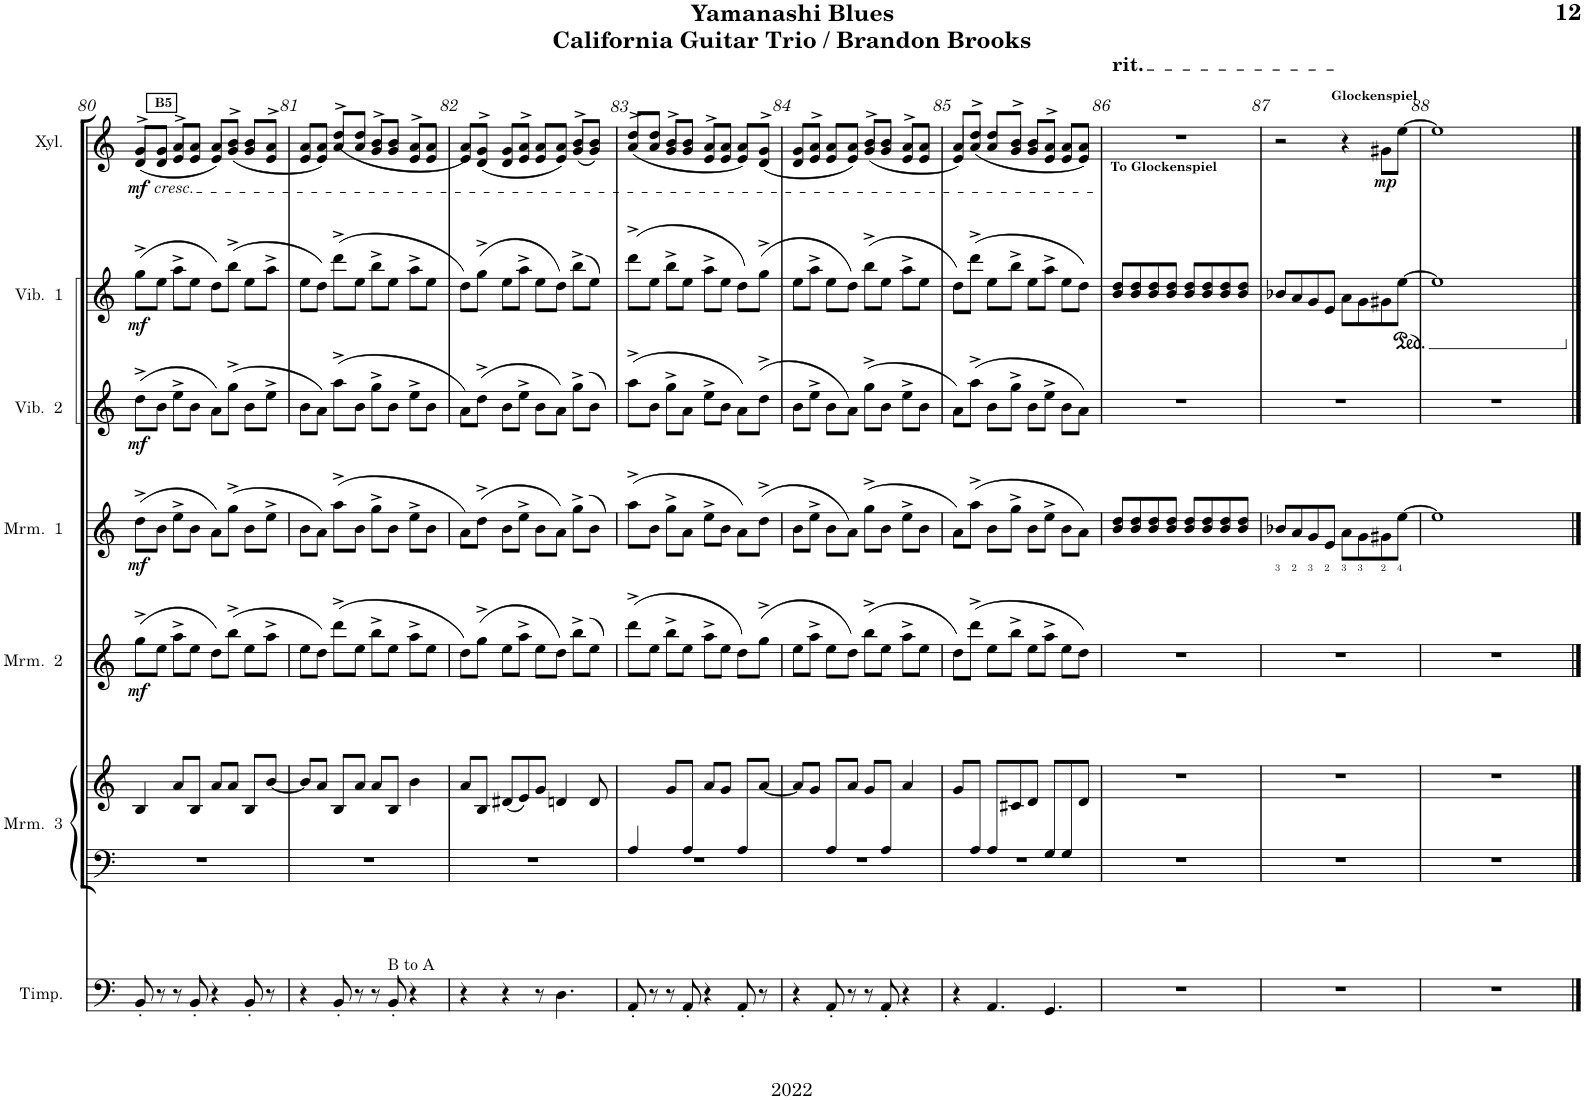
**kern	**dynam	**kern	**kern	**kern	**kern	**kern	**kern	**kern	**kern	**kern	**kern	**dynam	**kern	**dynam	**kern	**dynam	**kern	**dynam	**kern	**dynam
*part13	*part13	*part12	*part11	*part10	*part9	*part9	*part8	*part7	*part6	*part6	*part5	*part5	*part4	*part4	*part3	*part3	*part2	*part2	*part1	*part1
*staff15	*staff15	*staff14	*staff13	*staff12	*staff11	*staff10	*staff9	*staff8	*staff7	*staff6	*staff5	*staff5	*staff4	*staff4	*staff3	*staff3	*staff2	*staff2	*staff1	*staff1
*I"Xylophone	*	*I"Glockenspiel	*I"Guitar 3	*I"Guitar 2	*I"Guitar 1	*	*I"Electric Bass	*I"Timpani	*I"Marimba 3	*	*I"Marimba 2	*	*I"Marimba 1	*	*I"Vibraphone 2	*	*I"Vibraphone 1	*	*I"Glock / Xylo	*
*I'Xyl.	*	*I'Glock.	*I'Gtr.  2	*I'Gtr.  2	*I'Gtr.  1	*	*I'El. B.	*I'Timp.	*I'Mrm.  3	*	*I'Mrm.  2	*	*I'Mrm.  1	*	*I'Vib.  2	*	*I'Vib.  1	*	*I'Glock / Xylo	*
!!LO:PB:g=z
*clefG2	*	*clefG2	*clefG2	*clefG2	*clefF4	*clefG2	*clefF4	*clefF4	*clefF4	*clefG2	*clefG2	*	*clefG2	*	*clefG2	*	*clefG2	*	*clefG2	*
*Trd-7c-12	*	*Trd-14c-24	*	*	*	*	*Trd7c12	*	*	*	*	*	*	*	*	*	*	*	*Trd-7c-12	*
*k[]	*	*k[]	*k[]	*k[]	*k[]	*k[]	*k[]	*k[]	*k[]	*k[]	*k[]	*	*k[]	*	*k[]	*	*k[]	*	*k[]	*
*M4/4	*	*M4/4	*M4/4	*M4/4	*M4/4	*M4/4	*M4/4	*M4/4	*M4/4	*M4/4	*M4/4	*	*M4/4	*	*M4/4	*	*M4/4	*	*M4/4	*
!!LO:REH:place=s1:a:B:cj:fs=8:t=B5
=80	=80	=80	=80	=80	=80	=80	=80	=80	=80	=80	=80	=80	=80	=80	=80	=80	=80	=80	=80	=80
*^	*	*	*	*	*	*	*	*	*	*	*	*	*	*	*	*	*	*	*^	*
!	!	!	!	!	!	!	!	!	!	!	!	!	!	!	!	!	!	!	!	!LO:TX:b:i:t=cresc.	!	!
!	!	!LO:DY:b	!	!	!	!	!	!	!	!	!	!	!LO:DY:b	!	!LO:DY:b	!	!LO:DY:b	!	!LO:DY:b	!	!	!LO:DY:b
8d^/L	8g/L	f	1r	(8gg\L	(8dd\L	8ryy	4B	8B'	8BB'/	1r	4B/	(8gg^\L	mf	(8dd^\L	mf	(8dd^\L	mf	(8gg^\L	mf	(<8d^/L	8g/L	mf
8d/J	8g/J	.	.	8ee\J	8b\J	8ryy	.	8r	8r	.	.	8ee\J	.	8b\J	.	8b\J	.	8ee\J	.	8d/J	8g/J	.
8e^/L	8a/L	.	.	8aa\L	8ee\L	4ryy	8a/L	8r	8r	.	8a/L	8aa^\L	.	8ee^\L	.	8ee^\L	.	8aa^\L	.	8e^/L	8a/L	.
8e/J	8a/J	.	.	8ee\J	8b\J	.	8B/J	8B'	8BB'/	.	8B/J	8ee\J	.	8b\J	.	8b\J	.	8ee\J	.	8e/J	8a/J	.
8e	8a/L	.	.	8dd\L)	8a\L)	2ryy	8a/L	4r	4r	.	8a/L	8dd\L)	.	8a\L)	.	8a\L)	.	8dd\L)	.	8e/)	8a/L	.
8ryy	8g^/ 8b^/J	.	.	(8bb\J	(8gg\J	.	8a/J	.	.	.	8a/J	(8bb^\J	.	(8gg^\J	.	(8gg^\J	.	(8bb^\J	.	8ryy	(<8g/^ 8b/^J	.
8ryy	8g/ 8b/L	.	.	8b\L	8b\L	.	8B/L	8B'	8BB'/	.	8B/L	8ee\L	.	8b\L	.	8b\L	.	8ee\L	.	8ryy	8g/ 8b/L	.
8ryy	8e^/ 8a^/J	.	.	8aa\J	8ee\J	.	[8b/J	8r	8r	.	[8b/J	8aa^\J	.	8ee^\J	.	8ee^\J	.	8aa^\J	.	8ryy	8e/^ 8a/^J	.
=81	=81	=81	=81	=81	=81	=81	=81	=81	=81	=81	=81	=81	=81	=81	=81	=81	=81	=81	=81	=81	=81	=81
8ryy	8e/ 8a/L	.	1r	8ee\L	8b/L	1ryy	8b/L]	4r	4r	1r	8b/L]	8ee\L	.	8b\L	.	8b\L	.	8ee\L	.	8ryy	8e/ 8a/L	.
8ryy	8e/ 8a/J	.	.	8dd\J)	8a/J)	.	8a/J	.	.	.	8a/J	8dd\J)	.	8a\J)	.	8a\J)	.	8dd\J)	.	8ryy	8e/ 8a/J)	.
8a^/L	8dd\L	.	.	(8ddd\L	(8aa\L	.	8B/L	8B'	8BB'/	.	8B/L	(8ddd^\L	.	(8aa^\L	.	(8aa^\L	.	(8ddd^\L	.	8a^>/L	(8dd/L	.
8a/J	8dd\J	.	.	8ee\J	8b\J	.	8a/J	8r	8r	.	8a/J	8ee\J	.	8b\J	.	8b\J	.	8ee\J	.	8a/J	8dd/J	.
8g^/L	8b\L	.	.	8bb\L	8gg\L	.	8a/L	8r	8r	.	8a/L	8bb^\L	.	8gg^\L	.	8gg^\L	.	8bb^\L	.	8g^>/L	8b/L	.
!	!	!	!	!	!	!	!	!	!LO:TX:a:t=B to A	!	!	!	!	!	!	!	!	!	!	!	!	!
8g/J	8b\J	.	.	8ee\J	8b\J	.	8B/J	8B'	8BB'/	.	8B/J	8ee\J	.	8b\J	.	8b\J	.	8ee\J	.	8g/	8b/J	.
8e^/L	8a/L	.	.	8aa\L	8ee\L	.	4b	4r	4r	.	4b\	8aa^\L	.	8ee^\L	.	8ee^\L	.	8aa^\L	.	8e^>/	8a/L	.
8e/J	8a/J	.	.	8ee\J	8b\J	.	.	.	.	.	.	8ee\J	.	8b\J	.	8b\J	.	8ee\J	.	8e/J	8a/J	.
=82	=82	=82	=82	=82	=82	=82	=82	=82	=82	=82	=82	=82	=82	=82	=82	=82	=82	=82	=82	=82	=82	=82
8e	8a/L	.	1r	8dd\L)	8a\L)	1r	8a/L	4r	4r	1r	8a/L	8dd\L)	.	8a\L)	.	8a\L)	.	8dd\L)	.	8e/L	8a/L)	.
8ryy	8d^/ 8g^/J	.	.	(8gg\J	(8dd\J	.	8B/J	.	.	.	8B/J	(8gg^\J	.	(8dd^\J	.	(8dd^\J	.	(8gg^\J	.	8ryy	(<8d/^> 8g/^>J	.
8ryy	8d/ 8g/L	.	.	8ee\L	8b\L	.	(8d#X/L	4r	4r	.	(8d#X/L	8ee\L	.	8b\L	.	8b\L	.	8ee\L	.	8ryy	8d/ 8g/L	.
8ryy	8e^/ 8a^/J	.	.	8aa\J	8ee\J	.	8e/J)	.	.	.	8e/)	8aa^\J	.	8ee^\J	.	8ee^\J	.	8aa^\J	.	8ryy	8e/^> 8a/^>J	.
8ryy	8e/ 8a/L	.	.	8ee\L	8b/L	.	8g	8r	8r	.	8g/J	8ee\L	.	8b\L	.	8b\L	.	8ee\L	.	8ryy	8e/ 8a/L	.
8ryy	8e/ 8a/J	.	.	8dd\J)	8a/J)	.	4dn	4.D	4.D\	.	4dn/	8dd\J)	.	8a\J)	.	8a\J)	.	8dd\J)	.	8ryy	8e/ 8a/J)	.
8g^/L	8b\L	.	.	(8bb\L	(8gg\L	.	.	.	.	.	.	(8bb^\L	.	(8gg^\L	.	(8gg^\L	.	(8bb^\L	.	(<8g^>/L	8b/L	.
8g/J	8b\J	.	.	8ee\J)	8b\J)	.	8d	.	.	.	8d/	8ee\J)	.	8b\J)	.	8b\J)	.	8ee\J)	.	8g/J)	8b/J	.
=83	=83	=83	=83	=83	=83	=83	=83	=83	=83	=83	=83	=83	=83	=83	=83	=83	=83	=83	=83	=83	=83	=83
*	*	*	*	*	*	*^	*	*	*	*^	*	*	*	*	*	*	*	*	*	*	*	*
8a^/L	8dd\L	.	1r	(8ddd\L	(8aa\L	4A	1ryy	4ryy	8A'	8AA'/	4A/	1r	4ryy	(8ddd^\L	.	(8aa^\L	.	(8aa^\L	.	(8ddd^\L	.	(<8a^>/L	8dd/L	.
8a/J	8dd\J	.	.	8ee\J	8b\J	.	.	.	8r	8r	.	.	.	8ee\J	.	8b\J	.	8b\J	.	8ee\J	.	8a/	8dd/J	.
8g^/L	8b\L	.	.	8bb\L	8gg\L	8ryy	.	8g/L	8r	8r	8ryy	.	8g/L	8bb^\L	.	8gg^\L	.	8gg^\L	.	8bb^\L	.	8g^>/	8b/L	.
8g/J	8b\J	.	.	8ee\J	8a\J	8A\L	.	8ryy	8A'	8AA'/	8A/J	.	8ryy	8ee\J	.	8a\J	.	8a\J	.	8ee\J	.	8g/J	8b/J	.
8e^/L	8a/L	.	.	8aa\L	8ee\L	4ryy	.	8a/	4r	4r	4ryy	.	8a/L	8aa^\L	.	8ee^\L	.	8ee^\L	.	8aa^\L	.	8e^>/L	8a/L	.
8e/J	8a/J	.	.	8ee\J	8b\J	.	.	8g/J	.	.	.	.	8g/J	8ee\J	.	8b\J	.	8b\J	.	8ee\J	.	8e/	8a/J	.
8e	8a/L	.	.	8dd\L)	8a\L)	8A\J	.	8ryy	8A'	8AA'/	8A/L	.	8ryy	8dd\L)	.	8a\L)	.	8a\L)	.	8dd\L)	.	8e/J)	8a/L	.
8ryy	8d^/ 8g^/J	.	.	(8gg\J	(8dd\J	8ryy	.	[8aJ	8r	8r	8ryy	.	[8a/J	(8gg^\J	.	(8dd^\J	.	(8dd^\J	.	(8gg^\J	.	8ryy	(<8d/^> 8g/^>J	.
=84	=84	=84	=84	=84	=84	=84	=84	=84	=84	=84	=84	=84	=84	=84	=84	=84	=84	=84	=84	=84	=84	=84	=84	=84
8ryy	8d/ 8g/L	.	1r	8ee\L	8b\L	4ryy	1ryy	8a/L]	4r	4r	4ryy	1r	8a/L]	8ee\L	.	8b\L	.	8b\L	.	8ee\L	.	8ryy	8d/ 8g/L	.
8ryy	8e^/ 8a^/J	.	.	8aa\J	8ee\J	.	.	8g/J	.	.	.	.	8g/J	8aa^\J	.	8ee^\J	.	8ee^\J	.	8aa^\J	.	8ryy	8e/^> 8a/^>J	.
8ryy	8e/ 8a/L	.	.	8ee\L	8b/L	8A\L	.	8ryy	8A'	8AA'/	8A/L	.	8ryy	8ee\L	.	8b\L	.	8b\L	.	8ee\L	.	8ryy	8e/ 8a/L	.
8ryy	8e/ 8a/J	.	.	8dd\J)	8a/J)	4ryy	.	8a/L	8r	8r	4ryy	.	8a/J	8dd\J)	.	8a\J)	.	8a\J)	.	8dd\J)	.	8ryy	8e/ 8a/J)	.
8g^/L	8b\L	.	.	(8bb\L	(8gg\L	.	.	8g/J	8r	8r	.	.	8g/L	(8bb^\L	.	(8gg^\L	.	(8gg^\L	.	(8bb^\L	.	(<8g^>/L	8b/L	.
8g/J	8b\J	.	.	8ee\J	8b\J	8A\J	.	8ryy	8A'	8AA'/	8A/J	.	8ryy	8ee\J	.	8b\J	.	8b\J	.	8ee\J	.	8g/	8b/J	.
8e^/L	8a/L	.	.	8aa\L	8ee\L	4ryy	.	4a	4r	4r	4ryy	.	4a/	8aa^\L	.	8ee^\L	.	8ee^\L	.	8aa^\L	.	8e^>/	8a/L	.
8e/J	8a/J	.	.	8ee\J	8b\J	.	.	.	.	.	.	.	.	8ee\J	.	8b\J	.	8b\J	.	8ee\J	.	8e/J	8a/J	.
=85	=85	=85	=85	=85	=85	=85	=85	=85	=85	=85	=85	=85	=85	=85	=85	=85	=85	=85	=85	=85	=85	=85	=85	=85
8e/L	8a\L	.	1r	8dd\L)	8b\L)	8ryy	1ryy	8g	4r	4r	8ryy	1r	8g/L	8dd\L)	.	8a\L)	.	8a\L)	.	8dd\L)	.	8e/L)	8a/L	.
8a^/J	8dd\J	.	.	(8ddd\J	(8aa\J	8A	.	4ryy	.	.	8A/J	.	4ryy	(8ddd^\J	.	(8aa^\J	.	(8aa^\J	.	(8ddd^\J	.	(<8a^>/	8dd/J	.
8a/L	8dd\L	.	.	8ee\L	8b\L	8A	.	.	4.A	4.AA/	8A/L	.	.	8ee\L	.	8b\L	.	8b\L	.	8ee\L	.	8a/	8dd/L	.
8g^/J	8b\J	.	.	8bb\J	8gg\J	4ryy	.	8c#X/L	.	.	4ryy	.	8c#X/	8bb^\J	.	8gg^\J	.	8gg^\J	.	8bb^\J	.	8g^>/J	8b/J	.
8g/L	8b/L	.	.	8ee\L	8b\L	.	.	8d/J	.	.	.	.	8d/J	8ee\L	.	8b\L	.	8b\L	.	8ee\L	.	8g/L	8b/L	.
8e^/J	8a/J	.	.	8aa\J	8ee\J	4G	.	4.ryy	4.G	4.GG/	8G/L	.	4ryy	8aa^\J	.	8ee^\J	.	8ee^\J	.	8aa^\J	.	8e^>/	8a/J	.
8e/L	8a/L	.	.	8ee\L	8b/L	.	.	.	.	.	8G/	.	.	8ee\L	.	8b\L	.	8b\L	.	8ee\L	.	8e/	8a/L	.
8e/J	8a/J	.	.	8dd\J)	8a/J)	8G	.	.	.	.	8ryy	.	8d/J	8dd\J)	.	8a\J)	.	8a\J)	.	8dd\J)	.	8e/J)	8a/J	.
*v	*v	*	*	*	*	*v	*v	*	*	*	*v	*v	*	*	*	*	*	*	*	*	*	*v	*v	*
=86	=86	=86	=86	=86	=86	=86	=86	=86	=86	=86	=86	=86	=86	=86	=86	=86	=86	=86	=86	=86
*	*	*	*	*	*	*	*	*	*	*	*	*	*	*	*	*	*	*	*clefG2	*
*	*	*	*	*	*	*	*k[]	*k[]	*	*	*	*	*	*	*	*	*	*	*k[]	*
*^	*	*	*	*	*	*	*	*	*	*	*	*	*	*	*	*	*	*	*^	*
!	!	!	!	!	!	!	!	!	!	!	!	!	!	!	!	!	!	!	!	!LO:TX:b:B:t=To Glockenspiel	!	!
!	!	!	!	!	!	!	!	!	!	!	!	!	!	!	!	!	!	!	!	!LO:TX:a:t=rit.	!	!
*v	*v	*	*	*	*	*	*	*	*	*	*	*	*	*	*	*	*	*	*	*v	*v	*
1r	.	1r	1r	1r	1r	8b\ 8dd\L	1r	1r	1r	1r	1r	.	8b/ 8dd/L	.	1r	.	8b/ 8dd/L	.	1r	.
.	.	.	.	.	.	8b\ 8dd\J	.	.	.	.	.	.	8b/ 8dd/	.	.	.	8b/ 8dd/	.	.	.
.	.	.	.	.	.	8b\ 8dd\L	.	.	.	.	.	.	8b/ 8dd/	.	.	.	8b/ 8dd/	.	.	.
.	.	.	.	.	.	8b\ 8dd\J	.	.	.	.	.	.	8b/ 8dd/J	.	.	.	8b/ 8dd/J	.	.	.
.	.	.	.	.	.	8b\ 8dd\L	.	.	.	.	.	.	8b/ 8dd/L	.	.	.	8b/ 8dd/L	.	.	.
.	.	.	.	.	.	8b\ 8dd\J	.	.	.	.	.	.	8b/ 8dd/	.	.	.	8b/ 8dd/	.	.	.
.	.	.	.	.	.	8b\ 8dd\L	.	.	.	.	.	.	8b/ 8dd/	.	.	.	8b/ 8dd/	.	.	.
.	.	.	.	.	.	8b\ 8dd\J	.	.	.	.	.	.	8b/ 8dd/J	.	.	.	8b/ 8dd/J	.	.	.
=87	=87	=87	=87	=87	=87	=87	=87	=87	=87	=87	=87	=87	=87	=87	=87	=87	=87	=87	=87	=87
!	!	!	!	!	!	!	!	!	!	!	!	!	!LO:TX:b:t=3	!	!	!	!	!	!	!
1r	.	2r	1r	1r	1r	8b-X/L	1r	1r	1r	1r	1r	.	8b-X/L	.	1r	.	8b-X/L	.	2r	.
!	!	!	!	!	!	!	!	!	!	!	!	!	!LO:TX:b:t=2	!	!	!	!	!	!	!
.	.	.	.	.	.	8a/J	.	.	.	.	.	.	8a/	.	.	.	8a/	.	.	.
!	!	!	!	!	!	!	!	!	!	!	!	!	!LO:TX:b:t=3	!	!	!	!	!	!	!
.	.	.	.	.	.	8g/L	.	.	.	.	.	.	8g/	.	.	.	8g/	.	.	.
!	!	!	!	!	!	!	!	!	!	!	!	!	!LO:TX:b:t=2	!	!	!	!	!	!	!
.	.	.	.	.	.	8e/J	.	.	.	.	.	.	8e/J	.	.	.	8e/J	.	.	.
!	!	!	!	!	!	!	!	!	!	!	!	!	!LO:TX:b:t=3	!	!	!	!	!	!	!
.	.	4r	.	.	.	8a/L	.	.	.	.	.	.	8a\L	.	.	.	8a\L	.	4r	.
!	!	!	!	!	!	!	!	!	!	!	!	!	!LO:TX:b:t=3	!	!	!	!	!	!	!
.	.	.	.	.	.	8g/J	.	.	.	.	.	.	8g\	.	.	.	8g\	.	.	.
*	*	*	*	*	*	*	*	*	*	*	*	*	*	*	*	*	*	*	*clefG2	*
*	*	*ped	*	*	*	*	*	*	*	*	*	*	*	*	*	*	*	*	*	*
!	!	!	!	!	!	!	!	!	!	!	!	!	!	!	!	!	!	!	!LO:TX:a:t=Glockenspiel	!
!	!	!	!	!	!	!	!	!	!	!	!	!	!LO:TX:b:t=2	!	!	!	!	!	!	!
!	!	!	!	!	!	!	!	!	!	!	!	!	!	!	!	!	!	!	!	!LO:DY:b
.	.	8g#X\L	.	.	.	8g#X\L	.	.	.	.	.	.	8g#X\	.	.	.	8g#X\	.	8g#X\L	mp
*	*	*	*	*	*	*	*	*	*	*	*	*	*	*	*	*	*ped	*	*	*
!	!	!	!	!	!	!	!	!	!	!	!	!	!LO:TX:b:t=4	!	!	!	!	!	!	!
.	.	[8ee\J	.	.	.	[8ee\J	.	.	.	.	.	.	[8ee\J	.	.	.	[8ee\J	.	[8ee\J	.
=88	=88	=88	=88	=88	=88	=88	=88	=88	=88	=88	=88	=88	=88	=88	=88	=88	=88	=88	=88	=88
1r	.	1ee]	1r	1r	1r	1ee]	1r	1r	1r	1r	1r	.	1ee]	.	1r	.	1ee]	.	1ee]	.
*	*	*Xped	*	*	*	*	*	*	*	*	*	*	*	*	*	*	*	*	*	*
*	*	*	*	*	*	*	*	*	*	*	*	*	*	*	*	*	*Xped	*	*	*
==	==	==	==	==	==	==	==	==	==	==	==	==	==	==	==	==	==	==	==	==
*-	*-	*-	*-	*-	*-	*-	*-	*-	*-	*-	*-	*-	*-	*-	*-	*-	*-	*-	*-	*-
